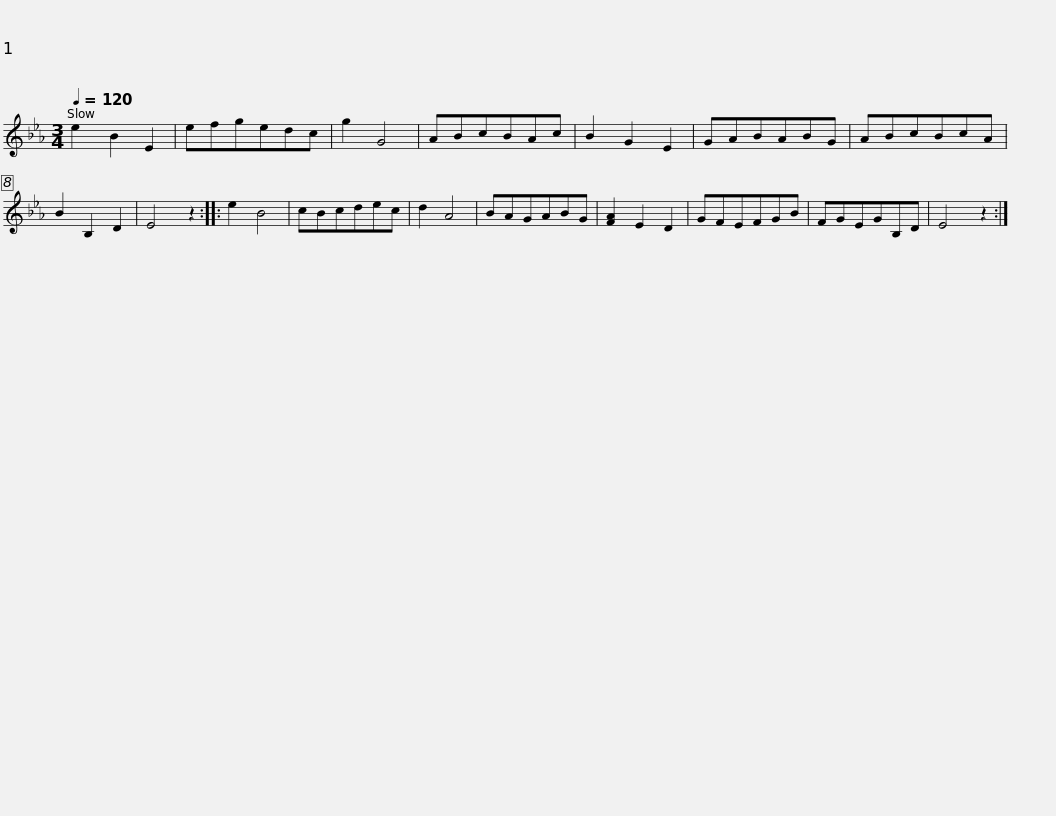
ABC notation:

X:1
L:1/8
Q:1/4=120
M:3/4
I:linebreak $
K:Eb
V:1 treble
V:1
 e2 B2 E2 | efgedc | g2 G4 | ABcBAc | B2 G2 E2 | %5
 GABABG | ABcBcA | B2 B,2 D2 | E4 z2 :: e2 B4 |$ %10
 cBcdec | d2 A4 | BAGABG | [FA]2 E2 D2 | GFEFGB | %15
 FGEGB,D | E4 z2 :| %17
